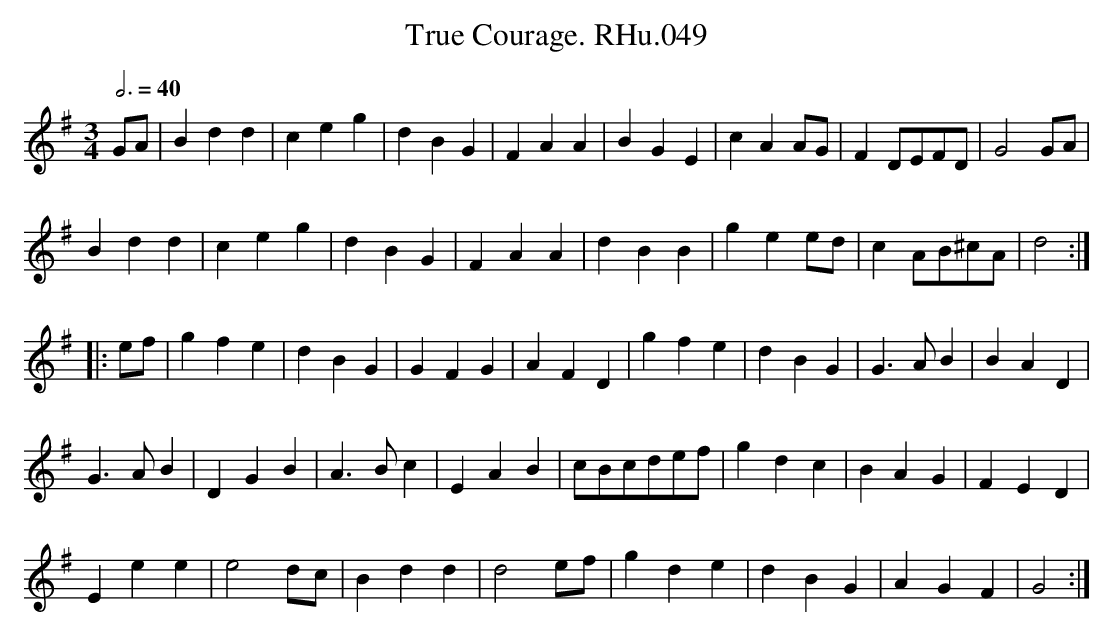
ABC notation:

X:1
T:True Courage. RHu.049
L:1/8
M:3/4
Q:3/4=40
K:G
GA|B2d2d2|c2e2g2|d2B2G2|F2A2A2|B2G2E2|c2A2AG|F2DEFD|G4GA|!
B2d2d2|c2e2g2|d2B2G2|F2A2A2|d2B2B2|g2e2ed|c2AB^cA|d4::!
ef|g2f2e2|d2B2G2|G2F2G2|A2F2D2|g2f2e2|d2B2G2|G3AB2|B2A2D2|!
G3AB2|D2G2B2|A3Bc2|E2A2B2|cBcdef|g2d2c2|B2A2G2|F2E2D2|!
E2e2e2|e4 dc|B2d2d2|d4 ef|g2d2e2|d2B2G2|A2G2F2|G4:|
